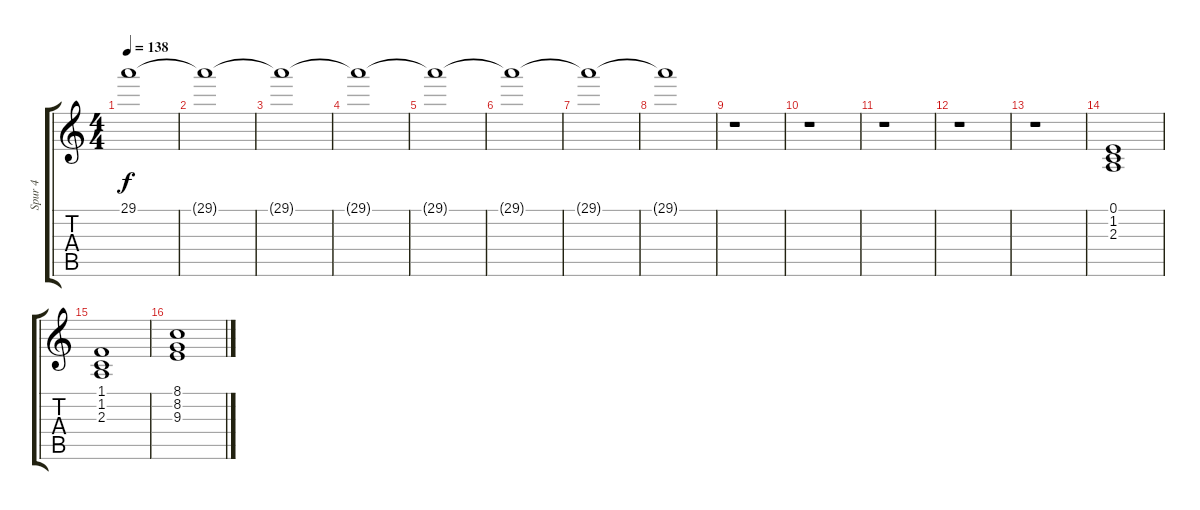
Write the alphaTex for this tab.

\track ("Spur 4" "Spur 4") {instrument stringensemble1}
\staff {score tabs}
\tuning (E4 B3 G3 D3 A2 E2) {hide}
\ts (4 4)
\tempo 138
\clef g2
\ks c
29.1{t}.1{dy f} |
29.1{t}.1 |
29.1{t}.1 |
29.1{t}.1 |
29.1{t}.1 |
29.1{t}.1 |
29.1{t}.1 |
29.1{t}.1 |
r.1 |
r.1 |
r.1 |
r.1 |
r.1 |
(0.1 1.2 2.3).1 |
(1.1 1.2 2.3).1 |
(8.1 8.2 9.3).1
